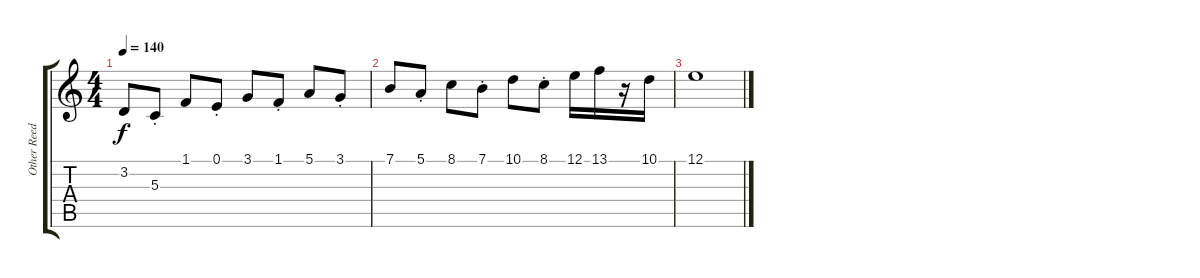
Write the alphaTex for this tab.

\track ("Other Reeds" "Other Reed") {instrument bassoon}
\staff {score tabs}
\tuning (E4 B3 G3 D3 A2 E2) {hide}
\ts (4 4)
\tempo 140
\clef g2
\ks c
3.2.8{dy f} 5.3{st}.8 1.1.8 0.1{st}.8 3.1.8 1.1{st}.8 5.1.8 3.1{st}.8 |
7.1.8 5.1{st}.8 8.1.8 7.1{st}.8 10.1.8 8.1{st}.8 12.1.16 13.1.16 r.16 10.1.16 |
12.1.1
